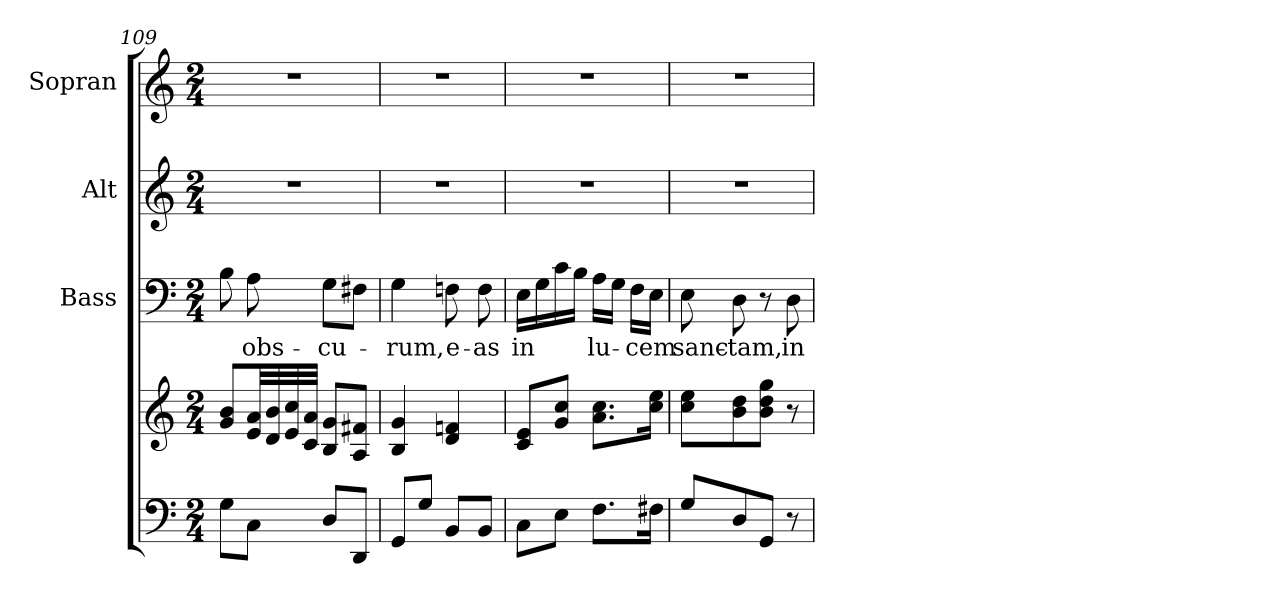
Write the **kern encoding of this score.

**kern	**kern	**kern	**text	**kern	**kern
*part4	*part4	*part3	*part3	*part2	*part1
*staff5	*staff4	*staff3	*staff3	*staff2	*staff1
*	*	*I"Bass	*	*I"Alt	*I"Sopran
*	*	*I'B.	*	*I'A.	*I'S.
*clefF4	*clefG2	*clefF4	*	*clefG2	*clefG2
*k[]	*k[]	*k[]	*	*k[]	*k[]
*C:	*C:	*C:	*	*C:	*C:
*M2/4	*M2/4	*M2/4	*	*M2/4	*M2/4
=109	=109	=109	=109	=109	=109
8G\L	8g/ 8b/L	8B\	.	2r	2r
!	!	!	!LO:LY:b	!	!
8C\J	32e/ 32a/LL	8A\	obs-	.	.
.	32d/ 32b/	.	.	.	.
.	32e/ 32cc/	.	.	.	.
.	32c/ 32a/JJJ	.	.	.	.
!	!	!	!LO:LY:b	!	!
8D/L	8B/ 8g/L	8G\L	-cu-	.	.
8DD/J	8A/ 8f#X/J	8F#X\J	.	.	.
=110	=110	=110	=110	=110	=110
!	!	!	!LO:LY:b	!	!
8GG/L	4B/ 4g/	4G\	-rum,	2r	2r
8G/J	.	.	.	.	.
!	!	!	!LO:LY:b	!	!
8BB/L	4d/ 4fn/	8Fn\	e-	.	.
!	!	!	!LO:LY:b	!	!
8BB/J	.	8F\	-as	.	.
!!LO:LB:g=z
=111	=111	=111	=111	=111	=111
!	!	!	!LO:LY:b	!	!
8C\L	8c/ 8e/L	16E\LL	in	2r	2r
.	.	16G\	.	.	.
8E\J	8g/ 8cc/J	16c\	.	.	.
.	.	16B\JJ	.	.	.
!	!	!	!LO:LY:b	!	!
8.F\L	8.a\ 8.cc\L	16A\LL	lu-	.	.
.	.	16G\JJ	.	.	.
!	!	!	!LO:LY:b	!	!
.	.	16F\LL	-cem	.	.
16F#X\Jk	16cc\ 16ee\Jk	16E\JJ	.	.	.
=112	=112	=112	=112	=112	=112
!	!	!	!LO:LY:b	!	!
8G/L	8cc\ 8ee\L	8E\	sanc-	2r	2r
!	!	!	!LO:LY:b	!	!
8D/	8b\ 8dd\	8D\	-tam,	.	.
8GG/J	8b\ 8dd\ 8gg\J	8r	.	.	.
!	!	!	!LO:LY:b	!	!
8r	8r	8D\	in	.	.
=	=	=	=	=	=
*-	*-	*-	*-	*-	*-
